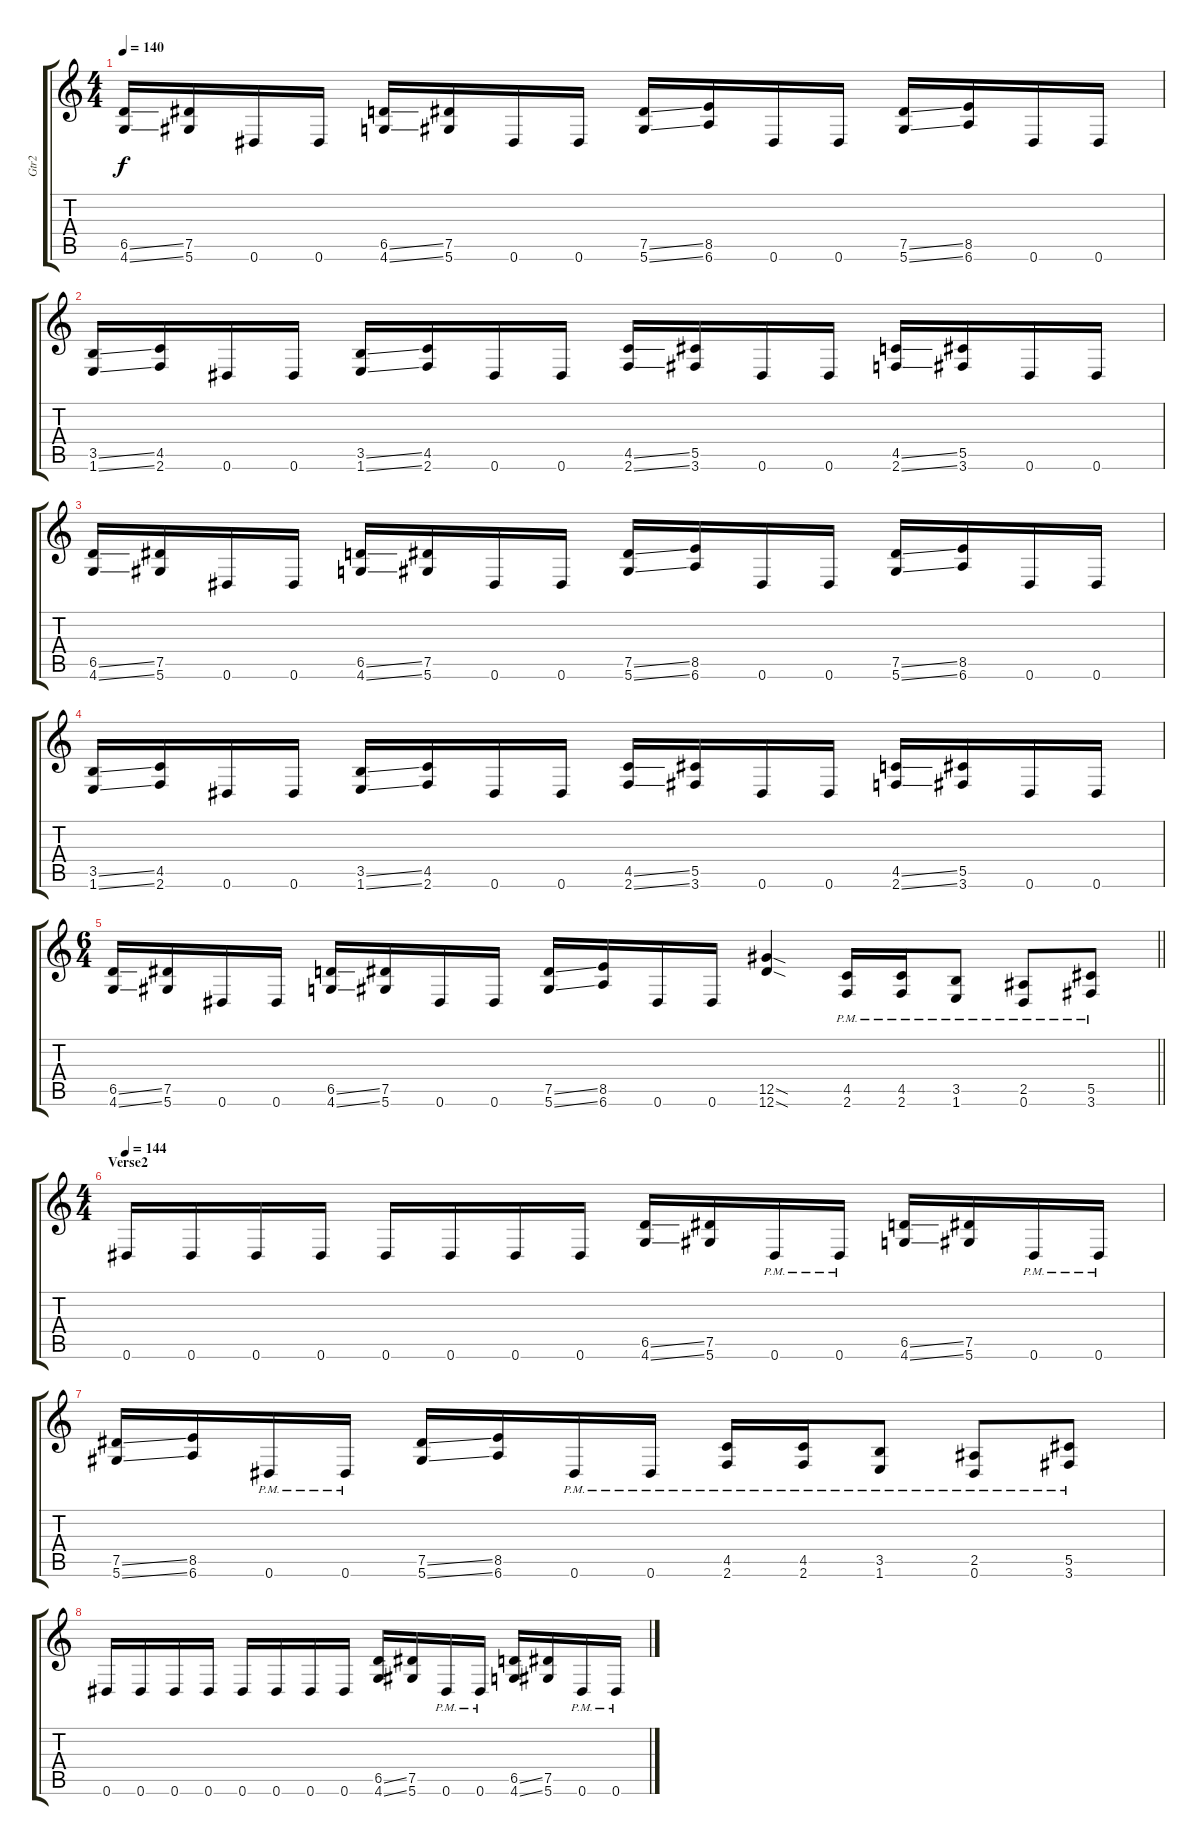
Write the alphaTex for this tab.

\track ("Gtr2" "Gtr2") {instrument distortionguitar}
\staff {score tabs}
\tuning (Eb4 Bb3 Gb3 Db3 Ab2 Eb2) {hide}
\ts (4 4)
\tempo 140
\clef g2
\ks c
(6.5{ss} 4.6{ss}).16{dy f} (7.5 5.6).16 0.6.16 0.6.16 (6.5{ss} 4.6{ss}).16 (7.5 5.6).16 0.6.16 0.6.16 (7.5{ss} 5.6{ss}).16 (8.5 6.6).16 0.6.16 0.6.16 (7.5{ss} 5.6{ss}).16 (8.5 6.6).16 0.6.16 0.6.16 |
(3.5{ss} 1.6{ss}).16{balance 8} (4.5 2.6).16 0.6.16 0.6.16 (3.5{ss} 1.6{ss}).16 (4.5 2.6).16 0.6.16 0.6.16 (4.5{ss} 2.6{ss}).16 (5.5 3.6).16 0.6.16 0.6.16 (4.5{ss} 2.6{ss}).16 (5.5 3.6).16 0.6.16 0.6.16 |
(6.5{ss} 4.6{ss}).16 (7.5 5.6).16 0.6.16 0.6.16 (6.5{ss} 4.6{ss}).16 (7.5 5.6).16 0.6.16 0.6.16 (7.5{ss} 5.6{ss}).16 (8.5 6.6).16 0.6.16 0.6.16 (7.5{ss} 5.6{ss}).16 (8.5 6.6).16 0.6.16 0.6.16 |
(3.5{ss} 1.6{ss}).16 (4.5 2.6).16 0.6.16 0.6.16 (3.5{ss} 1.6{ss}).16 (4.5 2.6).16 0.6.16 0.6.16 (4.5{ss} 2.6{ss}).16 (5.5 3.6).16 0.6.16 0.6.16 (4.5{ss} 2.6{ss}).16 (5.5 3.6).16 0.6.16 0.6.16 |
\ts (6 4)
\barLineRight lightlight
(6.5{ss} 4.6{ss}).16 (7.5 5.6).16 0.6.16 0.6.16 (6.5{ss} 4.6{ss}).16 (7.5 5.6).16 0.6.16 0.6.16 (7.5{ss} 5.6{ss}).16 (8.5 6.6).16 0.6.16 0.6.16 (12.5{sod} 12.6{sod}).4 (4.5{pm} 2.6{pm}).16{balance 16} (4.5{pm} 2.6{pm}).16 (3.5{pm} 1.6{pm}).8 (2.5{pm} 0.6{pm}).8 (5.5{pm} 3.6{pm}).8 |
\ts (4 4)
\section ("" "Verse2")
\tempo 144
0.6.16 0.6.16 0.6.16 0.6.16 0.6.16 0.6.16 0.6.16 0.6.16 (6.5{ss} 4.6{ss}).16 (7.5 5.6).16 0.6{pm}.16 0.6{pm}.16 (6.5{ss} 4.6{ss}).16 (7.5 5.6).16 0.6{pm}.16 0.6{pm}.16 |
(7.5{ss} 5.6{ss}).16 (8.5 6.6).16 0.6{pm}.16 0.6{pm}.16 (7.5{ss} 5.6{ss}).16 (8.5 6.6).16 0.6{pm}.16 0.6{pm}.16 (4.5{pm} 2.6{pm}).16 (4.5{pm} 2.6{pm}).16 (3.5{pm} 1.6{pm}).8 (2.5{pm} 0.6{pm}).8 (5.5{pm} 3.6{pm}).8 |
0.6.16 0.6.16 0.6.16 0.6.16 0.6.16 0.6.16 0.6.16 0.6.16 (6.5{ss} 4.6{ss}).16 (7.5 5.6).16 0.6{pm}.16 0.6{pm}.16 (6.5{ss} 4.6{ss}).16 (7.5 5.6).16 0.6{pm}.16 0.6{pm}.16
